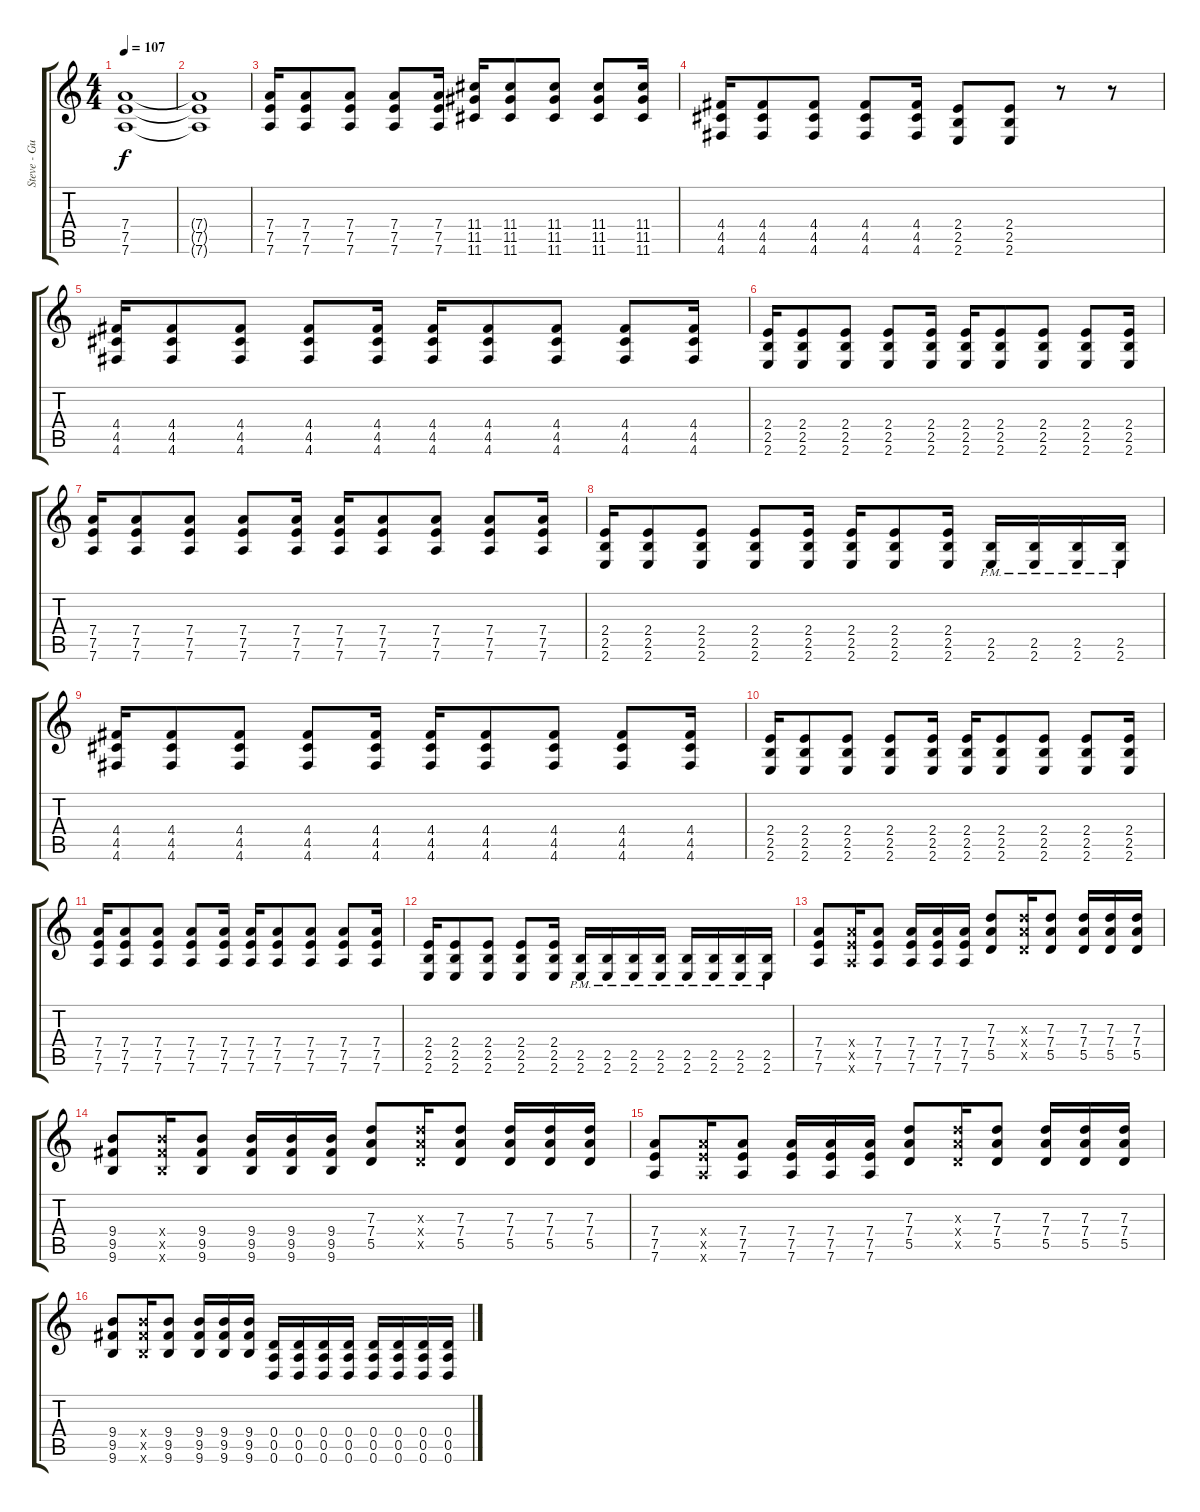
\track ("Steve - Guitar" "Steve - Gu") {instrument overdrivenguitar}
\staff {score tabs}
\tuning (E4 B3 G3 D3 A2 D2) {hide}
\ts (4 4)
\tempo 107
\clef g2
\ks c
(7.4 7.5 7.6).1{dy f} |
(7.4{t} 7.5{t} 7.6{t}).1 |
(7.4 7.5 7.6).16 (7.4 7.5 7.6).8 (7.4 7.5 7.6).8 (7.4 7.5 7.6).8 (7.4 7.5 7.6).16 (11.4 11.5 11.6).16 (11.4 11.5 11.6).8 (11.4 11.5 11.6).8 (11.4 11.5 11.6).8 (11.4 11.5 11.6).16 |
(4.4 4.5 4.6).16 (4.4 4.5 4.6).8 (4.4 4.5 4.6).8 (4.4 4.5 4.6).8 (4.4 4.5 4.6).16 (2.4 2.5 2.6).8 (2.4 2.5 2.6).8 r.8 r.8 |
(4.4 4.5 4.6).16 (4.4 4.5 4.6).8 (4.4 4.5 4.6).8 (4.4 4.5 4.6).8 (4.4 4.5 4.6).16 (4.4 4.5 4.6).16 (4.4 4.5 4.6).8 (4.4 4.5 4.6).8 (4.4 4.5 4.6).8 (4.4 4.5 4.6).16 |
(2.4 2.5 2.6).16 (2.4 2.5 2.6).8 (2.4 2.5 2.6).8 (2.4 2.5 2.6).8 (2.4 2.5 2.6).16 (2.4 2.5 2.6).16 (2.4 2.5 2.6).8 (2.4 2.5 2.6).8 (2.4 2.5 2.6).8 (2.4 2.5 2.6).16 |
(7.4 7.5 7.6).16 (7.4 7.5 7.6).8 (7.4 7.5 7.6).8 (7.4 7.5 7.6).8 (7.4 7.5 7.6).16 (7.4 7.5 7.6).16 (7.4 7.5 7.6).8 (7.4 7.5 7.6).8 (7.4 7.5 7.6).8 (7.4 7.5 7.6).16 |
(2.4 2.5 2.6).16 (2.4 2.5 2.6).8 (2.4 2.5 2.6).8 (2.4 2.5 2.6).8 (2.4 2.5 2.6).16 (2.4 2.5 2.6).16 (2.4 2.5 2.6).8 (2.4 2.5 2.6).16 (2.5{pm} 2.6{pm}).16 (2.5{pm} 2.6{pm}).16 (2.5{pm} 2.6{pm}).16 (2.5{pm} 2.6{pm}).16 |
(4.4 4.5 4.6).16 (4.4 4.5 4.6).8 (4.4 4.5 4.6).8 (4.4 4.5 4.6).8 (4.4 4.5 4.6).16 (4.4 4.5 4.6).16 (4.4 4.5 4.6).8 (4.4 4.5 4.6).8 (4.4 4.5 4.6).8 (4.4 4.5 4.6).16 |
(2.4 2.5 2.6).16 (2.4 2.5 2.6).8 (2.4 2.5 2.6).8 (2.4 2.5 2.6).8 (2.4 2.5 2.6).16 (2.4 2.5 2.6).16 (2.4 2.5 2.6).8 (2.4 2.5 2.6).8 (2.4 2.5 2.6).8 (2.4 2.5 2.6).16 |
(7.4 7.5 7.6).16 (7.4 7.5 7.6).8 (7.4 7.5 7.6).8 (7.4 7.5 7.6).8 (7.4 7.5 7.6).16 (7.4 7.5 7.6).16 (7.4 7.5 7.6).8 (7.4 7.5 7.6).8 (7.4 7.5 7.6).8 (7.4 7.5 7.6).16 |
(2.4 2.5 2.6).16 (2.4 2.5 2.6).8 (2.4 2.5 2.6).8 (2.4 2.5 2.6).8 (2.4 2.5 2.6).16 (2.5{pm} 2.6{pm}).16 (2.5{pm} 2.6{pm}).16 (2.5{pm} 2.6{pm}).16 (2.5{pm} 2.6{pm}).16 (2.5{pm} 2.6{pm}).16 (2.5{pm} 2.6{pm}).16 (2.5{pm} 2.6{pm}).16 (2.5{pm} 2.6{pm}).16 |
(7.4 7.5 7.6).8 (7.4{x} 7.5{x} 7.6{x}).16 (7.4 7.5 7.6).8 (7.4 7.5 7.6).16 (7.4 7.5 7.6).16 (7.4 7.5 7.6).16 (7.3 7.4 5.5).8 (7.3{x} 7.4{x} 5.5{x}).16 (7.3 7.4 5.5).8 (7.3 7.4 5.5).16 (7.3 7.4 5.5).16 (7.3 7.4 5.5).16 |
(9.4 9.5 9.6).8 (9.4{x} 9.5{x} 9.6{x}).16 (9.4 9.5 9.6).8 (9.4 9.5 9.6).16 (9.4 9.5 9.6).16 (9.4 9.5 9.6).16 (7.3 7.4 5.5).8 (7.3{x} 7.4{x} 5.5{x}).16 (7.3 7.4 5.5).8 (7.3 7.4 5.5).16 (7.3 7.4 5.5).16 (7.3 7.4 5.5).16 |
(7.4 7.5 7.6).8 (7.4{x} 7.5{x} 7.6{x}).16 (7.4 7.5 7.6).8 (7.4 7.5 7.6).16 (7.4 7.5 7.6).16 (7.4 7.5 7.6).16 (7.3 7.4 5.5).8 (7.3{x} 7.4{x} 5.5{x}).16 (7.3 7.4 5.5).8 (7.3 7.4 5.5).16 (7.3 7.4 5.5).16 (7.3 7.4 5.5).16 |
(9.4 9.5 9.6).8 (9.4{x} 9.5{x} 9.6{x}).16 (9.4 9.5 9.6).8 (9.4 9.5 9.6).16 (9.4 9.5 9.6).16 (9.4 9.5 9.6).16 (0.4 0.5 0.6).16 (0.4 0.5 0.6).16 (0.4 0.5 0.6).16 (0.4 0.5 0.6).16 (0.4 0.5 0.6).16 (0.4 0.5 0.6).16 (0.4 0.5 0.6).16 (0.4 0.5 0.6).16
